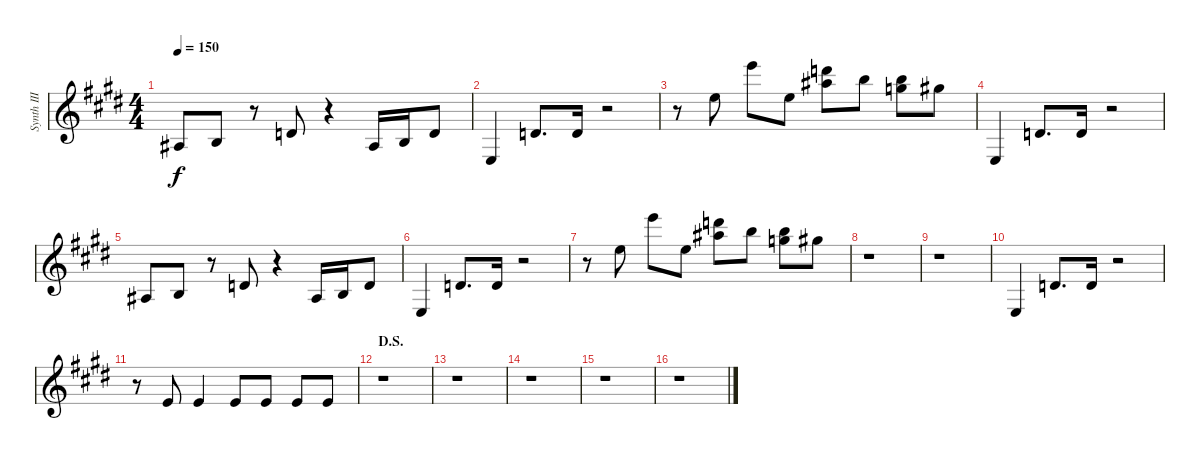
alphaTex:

\track ("Synth III (Clavi)" "Synth III ") {instrument harpsichord}
\staff {score}
\tuning (E4 B3 G3 D3 A2 E2 B1) {hide}
\ts (4 4)
\tempo 150
\clef g2
\ks e
3.3.8{dy f} 0.2.8 r.8 3.2.8 r.4 3.3.16 0.2.16 3.2.8 |
2.4.4 3.2.8{d} 3.2.16 r.2 |
r.8 12.1.8 24.1.8 12.1.8 (22.1 23.2).8 19.1.8 (19.1 20.2).8 16.1.8 |
2.4.4 3.2.8{d} 3.2.16 r.2 |
3.3.8 0.2.8 r.8 3.2.8 r.4 3.3.16 0.2.16 3.2.8 |
2.4.4 3.2.8{d} 3.2.16 r.2 |
r.8 12.1.8 24.1.8 12.1.8 (22.1 23.2).8 19.1.8 (19.1 20.2).8 16.1.8 |
r.1 |
r.1 |
2.4.4 3.2.8{d} 3.2.16 r.2 |
r.8 0.1.8 0.1.4 0.1.8 0.1.8 0.1.8 0.1.8 |
\section ("" "D.S.")
r.1 |
r.1 |
r.1 |
r.1 |
r.1
